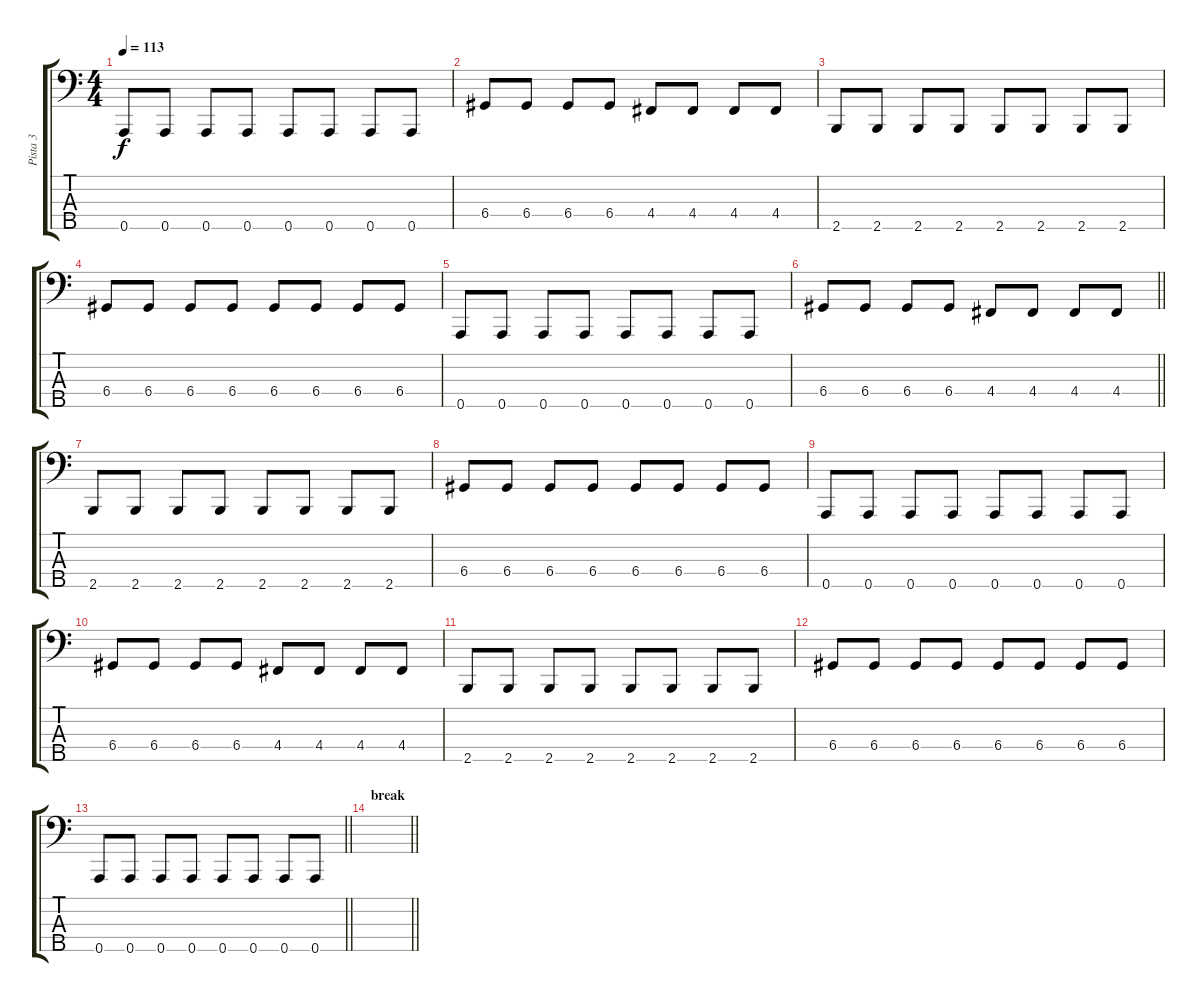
\track ("Pista 3" "Pista 3") {instrument slapbass1}
\staff {score tabs}
\tuning (F2 C2 G1 D1 A0) {hide}
\ts (4 4)
\tempo 113
\clef f4
\ks c
0.5.8{dy f} 0.5.8 0.5.8 0.5.8 0.5.8 0.5.8 0.5.8 0.5.8 |
6.4.8 6.4.8 6.4.8 6.4.8 4.4.8 4.4.8 4.4.8 4.4.8 |
2.5.8 2.5.8 2.5.8 2.5.8 2.5.8 2.5.8 2.5.8 2.5.8 |
6.4.8 6.4.8 6.4.8 6.4.8 6.4.8 6.4.8 6.4.8 6.4.8 |
0.5.8 0.5.8 0.5.8 0.5.8 0.5.8 0.5.8 0.5.8 0.5.8 |
\barLineRight lightlight
6.4.8 6.4.8 6.4.8 6.4.8 4.4.8 4.4.8 4.4.8 4.4.8 |
\section ("" "")
2.5.8 2.5.8 2.5.8 2.5.8 2.5.8 2.5.8 2.5.8 2.5.8 |
6.4.8 6.4.8 6.4.8 6.4.8 6.4.8 6.4.8 6.4.8 6.4.8 |
0.5.8 0.5.8 0.5.8 0.5.8 0.5.8 0.5.8 0.5.8 0.5.8 |
6.4.8 6.4.8 6.4.8 6.4.8 4.4.8 4.4.8 4.4.8 4.4.8 |
2.5.8 2.5.8 2.5.8 2.5.8 2.5.8 2.5.8 2.5.8 2.5.8 |
6.4.8 6.4.8 6.4.8 6.4.8 6.4.8 6.4.8 6.4.8 6.4.8 |
\barLineRight lightlight
0.5.8 0.5.8 0.5.8 0.5.8 0.5.8 0.5.8 0.5.8 0.5.8 |
\section ("" "break")
\barLineRight lightlight
